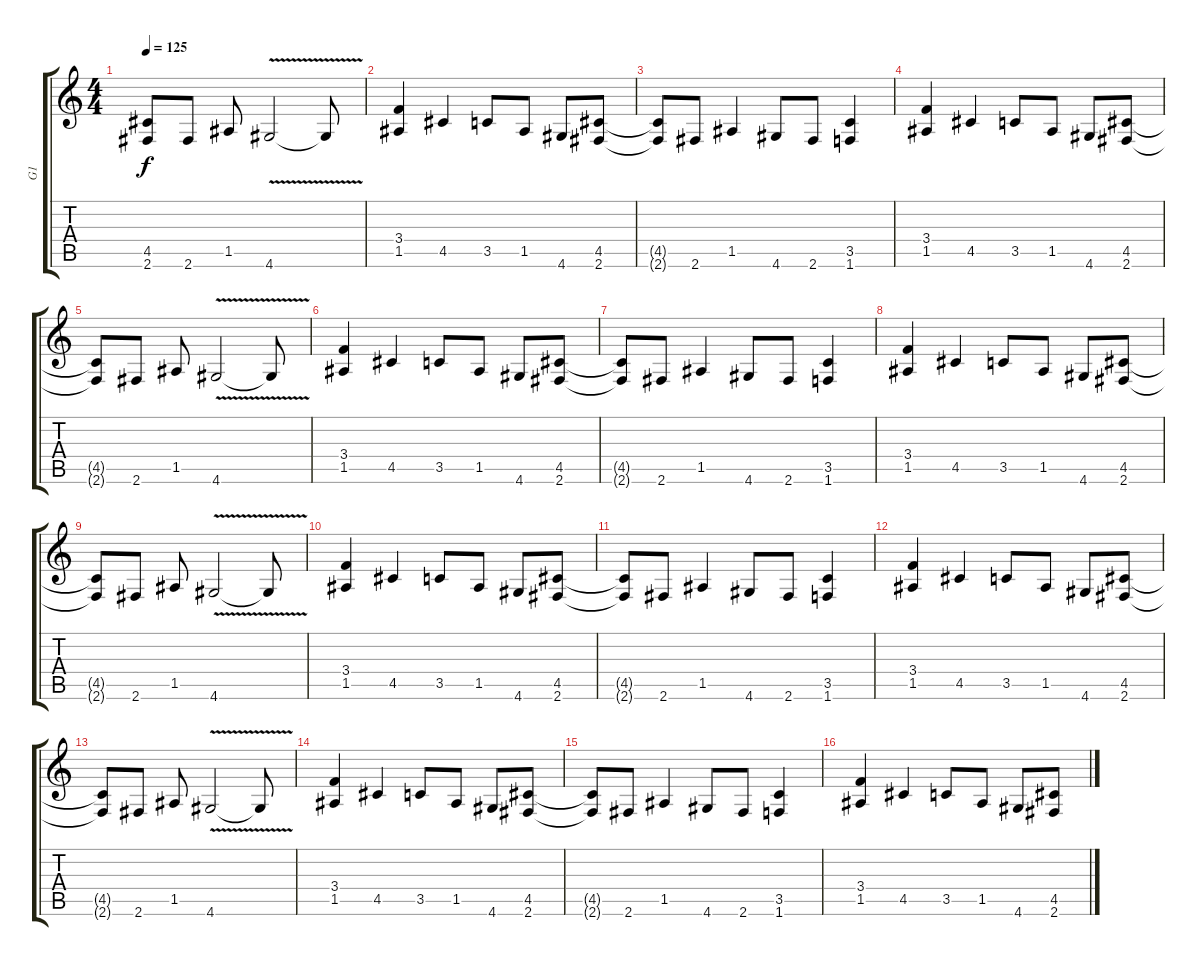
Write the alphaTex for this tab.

\track ("G1" "G1") {instrument distortionguitar}
\staff {score tabs}
\tuning (E4 B3 G3 D3 A2 E2) {hide}
\ts (4 4)
\tempo 125
\clef g2
\ks c
(4.5{t} 2.6{t}).8{dy f} 2.6.8 1.5.8 4.6{v}.2 4.6{t}.8 |
(3.4 1.5).4 4.5.4 3.5.8 1.5.8 4.6.8 (4.5 2.6).8 |
(4.5{t} 2.6{t}).8 2.6.8 1.5.4 4.6.8 2.6.8 (3.5 1.6).4 |
(3.4 1.5).4 4.5.4 3.5.8 1.5.8 4.6.8 (4.5 2.6).8 |
(4.5{t} 2.6{t}).8 2.6.8 1.5.8 4.6{v}.2 4.6{t}.8 |
(3.4 1.5).4 4.5.4 3.5.8 1.5.8 4.6.8 (4.5 2.6).8 |
(4.5{t} 2.6{t}).8 2.6.8 1.5.4 4.6.8 2.6.8 (3.5 1.6).4 |
(3.4 1.5).4 4.5.4 3.5.8 1.5.8 4.6.8 (4.5 2.6).8 |
(4.5{t} 2.6{t}).8 2.6.8 1.5.8 4.6{v}.2 4.6{t}.8 |
(3.4 1.5).4 4.5.4 3.5.8 1.5.8 4.6.8 (4.5 2.6).8 |
(4.5{t} 2.6{t}).8 2.6.8 1.5.4 4.6.8 2.6.8 (3.5 1.6).4 |
(3.4 1.5).4 4.5.4 3.5.8 1.5.8 4.6.8 (4.5 2.6).8 |
(4.5{t} 2.6{t}).8 2.6.8 1.5.8 4.6{v}.2 4.6{t}.8 |
(3.4 1.5).4 4.5.4 3.5.8 1.5.8 4.6.8 (4.5 2.6).8 |
(4.5{t} 2.6{t}).8 2.6.8 1.5.4 4.6.8 2.6.8 (3.5 1.6).4 |
(3.4 1.5).4 4.5.4 3.5.8 1.5.8 4.6.8 (4.5 2.6).8
